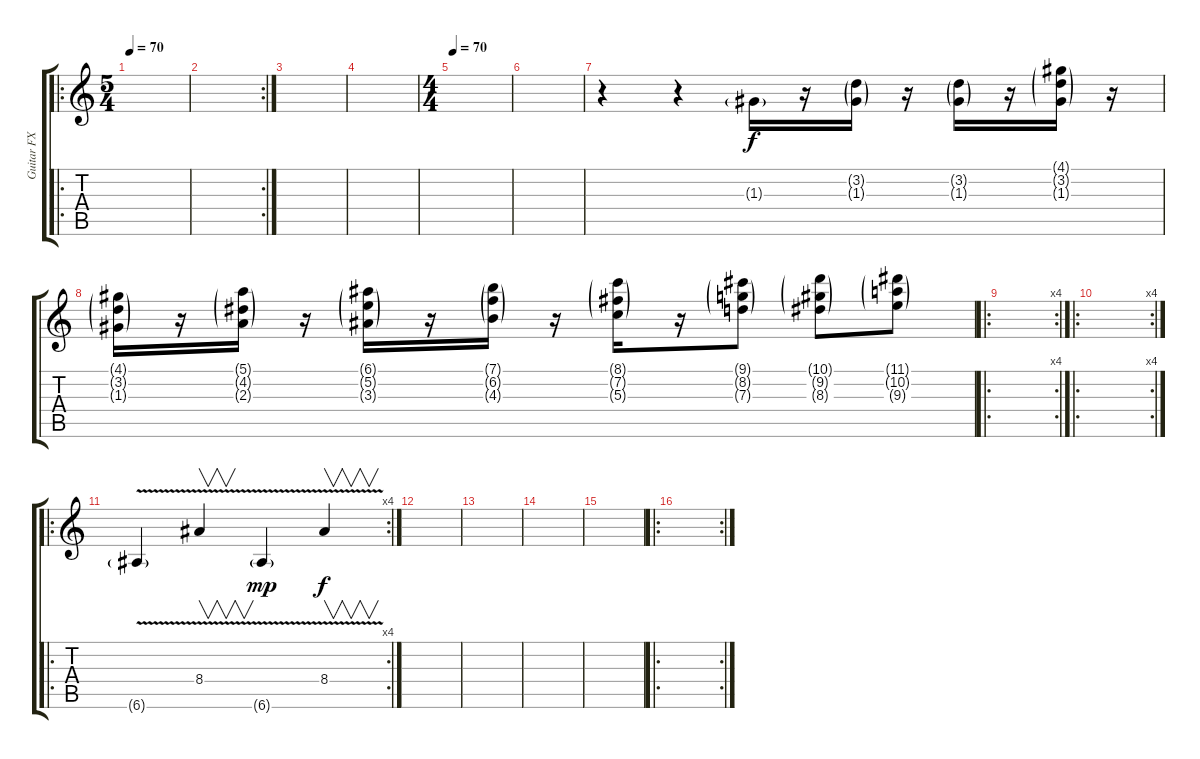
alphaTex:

\track ("Guitar FX" "Guitar FX") {instrument electricguitarclean}
\staff {score tabs}
\tuning (E4 B3 G3 D3 A2 E2) {hide}
\ro
\ts (5 4)
\tempo 70
\tempo 55
\tempo 70
\clef g2
\ks c
|
\rc 2
|
|
|
\ts (4 4)
\tempo 70
|
|
r.4 r.4 1.3{g}.16 r.16 (3.2{g} 1.3{g}).16 r.16 (3.2{g} 1.3{g}).16 r.16 (4.1{g} 3.2{g} 1.3{g}).16 r.16 |
(4.1{g} 3.2{g} 1.3{g}).16 r.16 (5.1{g} 4.2{g} 2.3{g}).16 r.16 (6.1{g} 5.2{g} 3.3{g}).16 r.16 (7.1{g} 6.2{g} 4.3{g}).16 r.16 (8.1{g} 7.2{g} 5.3{g}).16 r.16 (9.1{g} 8.2{g} 7.3{g}).8 (10.1{g} 9.2{g} 8.3{g}).8 (11.1{g} 10.2{g} 9.3{g}).8 |
\ro
\rc 4
|
\ro
\rc 4
|
\ro
\rc 4
6.6{v g}.4 8.4{v}.4{v dy f} 6.6{v g}.4{dy mp} 8.4{v}.4{v dy f} |
|
|
|
|
\ro
\rc 2
